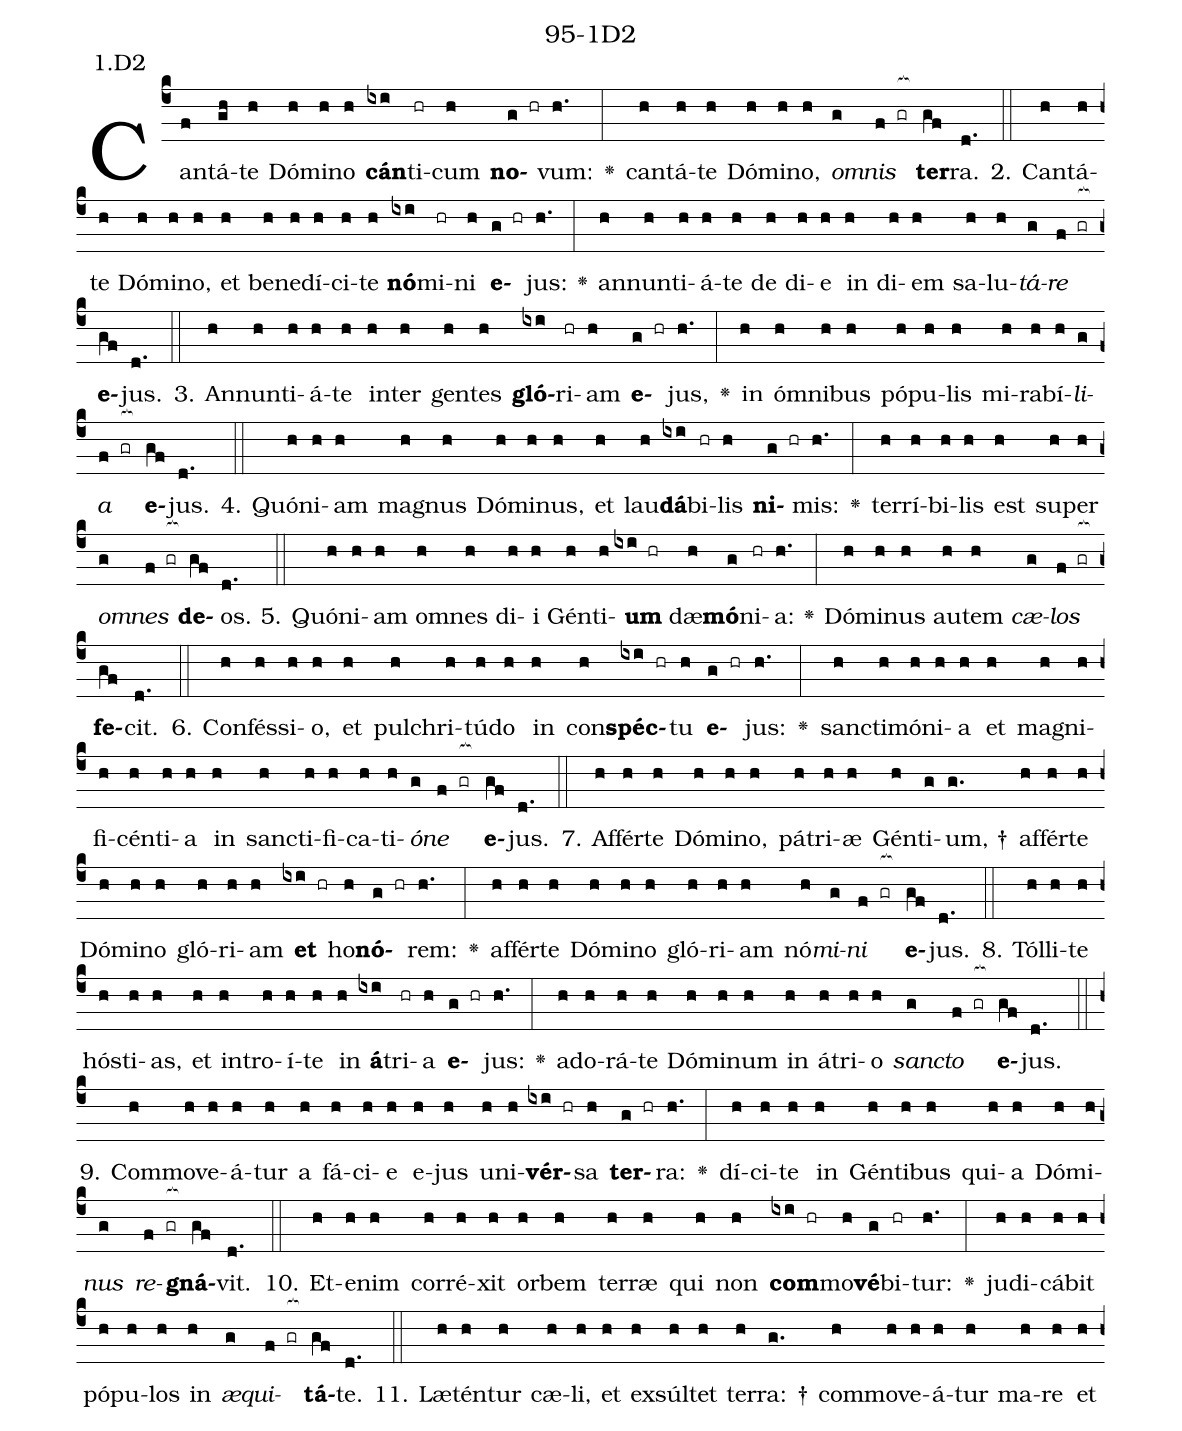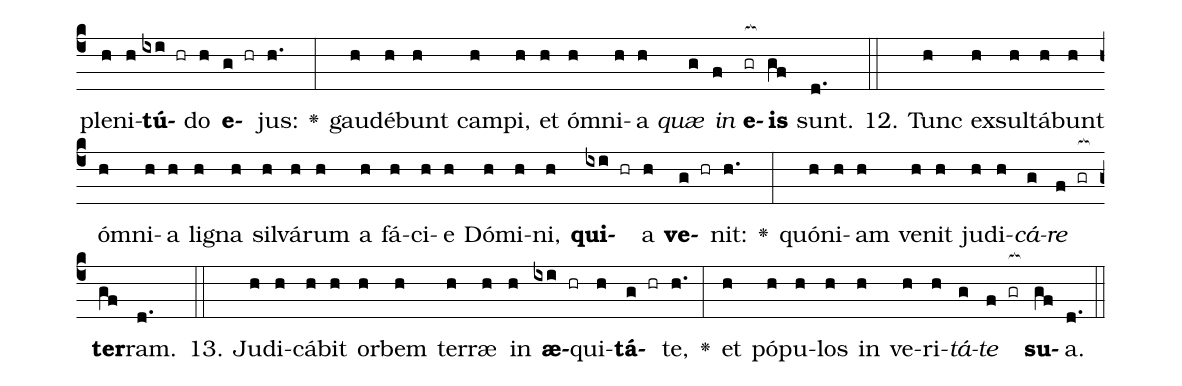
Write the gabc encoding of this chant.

name: 95-1D2;
annotation: 1.D2;
%%
(c4)Can(f)tá(gh)te(h) Dó(h)mi(h)no(h) <b>cán</b>(ixi)ti(hr)cum(h) <b>no</b>(g hr)vum:(h.) <v>\greheightstar</v>(:) can(h)tá(h)te(h) Dó(h)mi(h)no,(h) <i>om</i>(g)<i>nis</i>(f gr[ocb:1{]) <b>ter</b>(gf[ocb:0}])ra.(d.) (::)
2. Can(h)tá(h)te(h) Dó(h)mi(h)no,(h) et(h) be(h)ne(h)dí(h)ci(h)te(h) <b>nó</b>(ixi)mi(hr)ni(h) <b>e</b>(g hr)jus:(h.) <v>\greheightstar</v>(:) an(h)nun(h)ti(h)á(h)te(h) de(h) di(h)e(h) in(h) di(h)em(h) sa(h)lu(h)<i>tá</i>(g)<i>re</i>(f gr[ocb:1{]) <b>e</b>(gf[ocb:0}])jus.(d.) (::)
3. An(h)nun(h)ti(h)á(h)te(h) in(h)ter(h) gen(h)tes(h) <b>gló</b>(ixi)ri(hr)am(h) <b>e</b>(g hr)jus,(h.) <v>\greheightstar</v>(:) in(h) óm(h)ni(h)bus(h) pó(h)pu(h)lis(h) mi(h)ra(h)bí(h)<i>li</i>(g)<i>a</i>(f gr[ocb:1{]) <b>e</b>(gf[ocb:0}])jus.(d.) (::)
4. Quón(h)i(h)am(h) ma(h)gnus(h) Dó(h)mi(h)nus,(h) et(h) lau(h)<b>dá</b>(ixi)bi(hr)lis(h) <b>ni</b>(g hr)mis:(h.) <v>\greheightstar</v>(:) ter(h)rí(h)bi(h)lis(h) est(h) su(h)per(h) <i>om</i>(g)<i>nes</i>(f gr[ocb:1{]) <b>de</b>(gf[ocb:0}])os.(d.) (::)
5. Quón(h)i(h)am(h) om(h)nes(h) di(h)i(h) Gén(h)ti(h)<b>um</b>(ixi hr) dæ(h)<b>mó</b>(g)ni(hr)a:(h.) <v>\greheightstar</v>(:) Dó(h)mi(h)nus(h) au(h)tem(h) <i>cæ</i>(g)<i>los</i>(f gr[ocb:1{]) <b>fe</b>(gf[ocb:0}])cit.(d.) (::)
6. Con(h)fés(h)si(h)o,(h) et(h) pul(h)chri(h)tú(h)do(h) in(h) con(h)<b>spéc</b>(ixi hr)tu(h) <b>e</b>(g hr)jus:(h.) <v>\greheightstar</v>(:) sanc(h)ti(h)mó(h)ni(h)a(h) et(h) ma(h)gni(h)fi(h)cén(h)ti(h)a(h) in(h) sanc(h)ti(h)fi(h)ca(h)ti(h)<i>ó</i>(g)<i>ne</i>(f gr[ocb:1{]) <b>e</b>(gf[ocb:0}])jus.(d.) (::)
7. Af(h)fér(h)te(h) Dó(h)mi(h)no,(h) pá(h)tri(h)æ(h) Gén(h)ti(g)um, †(g.) af(h)fér(h)te(h) Dó(h)mi(h)no(h) gló(h)ri(h)am(h) <b>et</b>(ixi hr) ho(h)<b>nó</b>(g hr)rem:(h.) <v>\greheightstar</v>(:) af(h)fér(h)te(h) Dó(h)mi(h)no(h) gló(h)ri(h)am(h) nó(h)<i>mi</i>(g)<i>ni</i>(f gr[ocb:1{]) <b>e</b>(gf[ocb:0}])jus.(d.) (::)
8. Tól(h)li(h)te(h) hós(h)ti(h)as,(h) et(h) in(h)tro(h)í(h)te(h) in(h) <b>á</b>(ixi)tri(hr)a(h) <b>e</b>(g hr)jus:(h.) <v>\greheightstar</v>(:) ad(h)o(h)rá(h)te(h) Dó(h)mi(h)num(h) in(h) á(h)tri(h)o(h) <i>sanc</i>(g)<i>to</i>(f gr[ocb:1{]) <b>e</b>(gf[ocb:0}])jus.(d.) (::)
9. Com(h)mo(h)ve(h)á(h)tur(h) a(h) fá(h)ci(h)e(h) e(h)jus(h) u(h)ni(h)<b>vér</b>(ixi hr)sa(h) <b>ter</b>(g hr)ra:(h.) <v>\greheightstar</v>(:) dí(h)ci(h)te(h) in(h) Gén(h)ti(h)bus(h) qui(h)a(h) Dó(h)mi(h)<i>nus</i>(g) <i>re</i>(f gr[ocb:1{])<b>gná</b>(gf[ocb:0}])vit.(d.) (::)
10. Et(h)e(h)nim(h) cor(h)ré(h)xit(h) or(h)bem(h) ter(h)ræ(h) qui(h) non(h) <b>com</b>(ixi hr)mo(h)<b>vé</b>(g)bi(hr)tur:(h.) <v>\greheightstar</v>(:) ju(h)di(h)cá(h)bit(h) pó(h)pu(h)los(h) in(h) <i>æ</i>(g)<i>qui</i>(f gr[ocb:1{])<b>tá</b>(gf[ocb:0}])te.(d.) (::)
11. Læ(h)tén(h)tur(h) cæ(h)li,(h) et(h) ex(h)súl(h)tet(h) ter(h)ra: †(g.) com(h)mo(h)ve(h)á(h)tur(h) ma(h)re(h) et(h) ple(h)ni(h)<b>tú</b>(ixi hr)do(h) <b>e</b>(g hr)jus:(h.) <v>\greheightstar</v>(:) gau(h)dé(h)bunt(h) cam(h)pi,(h) et(h) óm(h)ni(h)a(h) <i>quæ</i>(g) <i>in</i>(f) <b>e</b>(gr[ocb:1{])<b>is</b>(gf[ocb:0}]) sunt.(d.) (::)
12. Tunc(h) ex(h)sul(h)tá(h)bunt(h) óm(h)ni(h)a(h) li(h)gna(h) sil(h)vá(h)rum(h) a(h) fá(h)ci(h)e(h) Dó(h)mi(h)ni,(h) <b>qui</b>(ixi hr)a(h) <b>ve</b>(g hr)nit:(h.) <v>\greheightstar</v>(:) quón(h)i(h)am(h) ve(h)nit(h) ju(h)di(h)<i>cá</i>(g)<i>re</i>(f gr[ocb:1{]) <b>ter</b>(gf[ocb:0}])ram.(d.) (::)
13. Ju(h)di(h)cá(h)bit(h) or(h)bem(h) ter(h)ræ(h) in(h) <b>æ</b>(ixi hr)qui(h)<b>tá</b>(g hr)te,(h.) <v>\greheightstar</v>(:) et(h) pó(h)pu(h)los(h) in(h) ve(h)ri(h)<i>tá</i>(g)<i>te</i>(f gr[ocb:1{]) <b>su</b>(gf[ocb:0}])a.(d.) (::)
